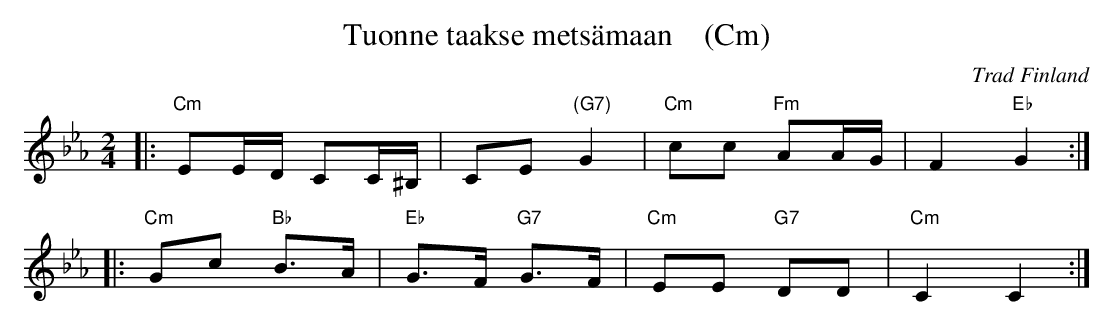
X:1
T: Tuonne taakse mets\"amaan    (Cm)
O: Trad Finland
M: 2/4
L: 1/16
K: Cm
|: "Cm"E2ED C2C^B, | C2E2 "(G7)"G4 | "Cm"c2c2 "Fm"A2AG | F4 "Eb"G4 :|
|: "Cm"G2c2 "Bb"B3A | "Eb"G3F "G7"G3F | "Cm"E2E2 "G7"D2D2 | "Cm"C4 C4 :|
